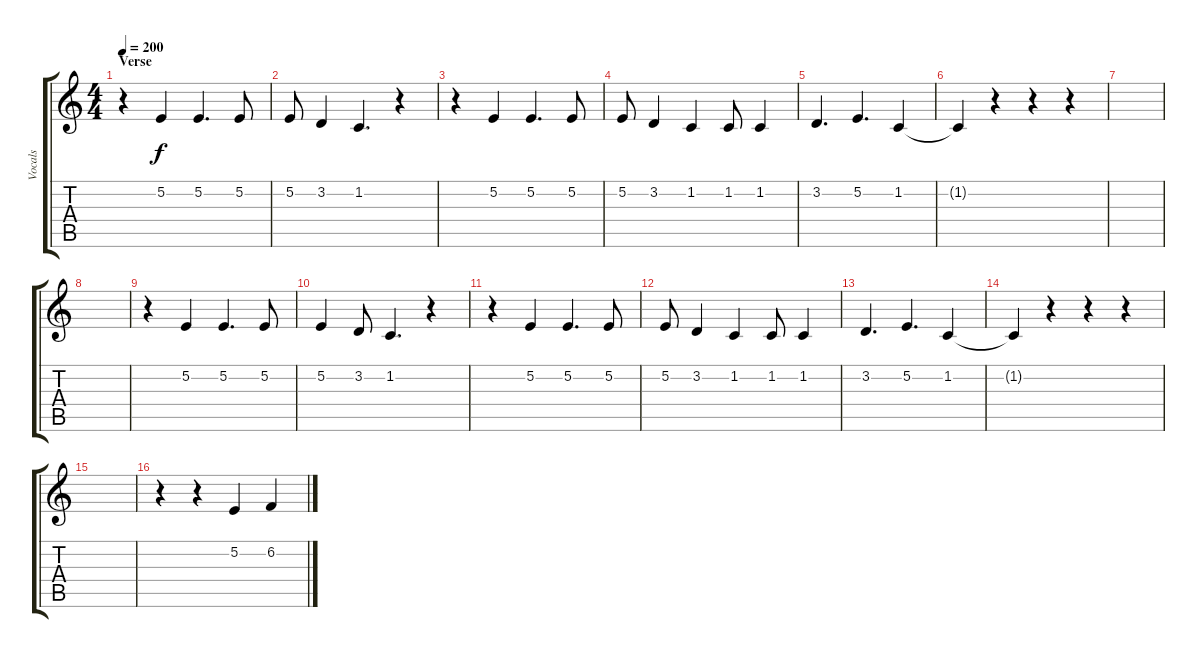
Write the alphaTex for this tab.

\track ("Vocals" "Vocals") {instrument altosax}
\staff {score tabs}
\tuning (E4 B3 G3 D3 A2 E2) {hide}
\ts (4 4)
\section ("" "Verse")
\tempo 200
\clef g2
\ks c
r.4{dy f} 5.2.4 5.2.4{d} 5.2.8 |
5.2.8 3.2.4 1.2.4{d} r.4 |
r.4 5.2.4 5.2.4{d} 5.2.8 |
5.2.8 3.2.4 1.2.4 1.2.8 1.2.4 |
3.2.4{d} 5.2.4{d} 1.2.4 |
1.2{t}.4 r.4 r.4 r.4 |
|
|
r.4 5.2.4 5.2.4{d} 5.2.8 |
5.2.4 3.2.8 1.2.4{d} r.4 |
r.4 5.2.4 5.2.4{d} 5.2.8 |
5.2.8 3.2.4 1.2.4 1.2.8 1.2.4 |
3.2.4{d} 5.2.4{d} 1.2.4 |
1.2{t}.4 r.4 r.4 r.4 |
|
r.4 r.4 5.2.4 6.2.4
